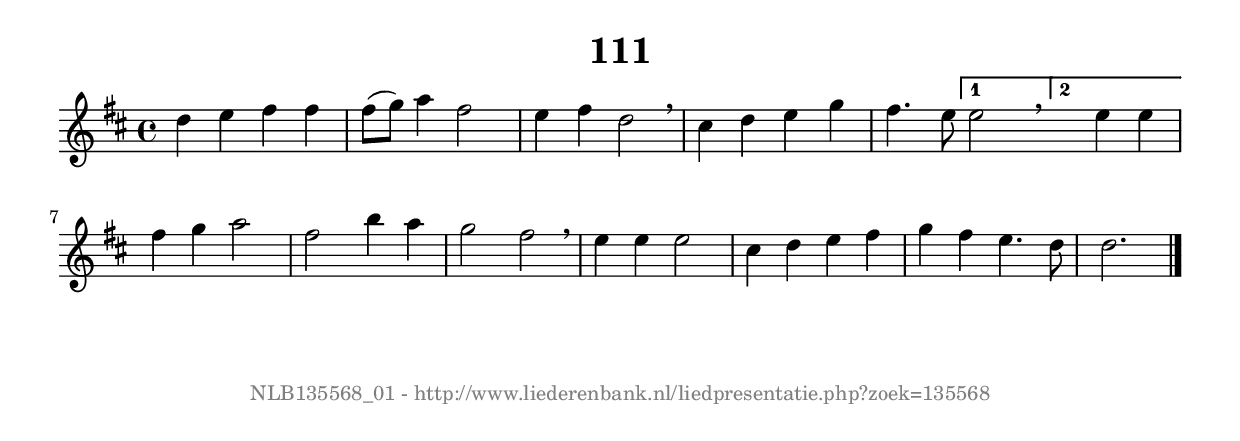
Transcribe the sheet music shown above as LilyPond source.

%
% produced by wce2krn 1.64 (7 June 2014)
%
\version"2.16"
#(append! paper-alist '(("long" . (cons (* 210 mm) (* 2000 mm)))))
#(set-default-paper-size "long")
sb = {\breathe}
mBreak = {\breathe }
bBreak = {\breathe }
x = {\once\override NoteHead #'style = #'cross }
gl=\glissando
itime={\override Staff.TimeSignature #'stencil = ##f }
ficta = {\once\set suggestAccidentals = ##t}
fine = {\once\override Score.RehearsalMark #'self-alignment-X = #1 \mark \markup {\italic{Fine}}}
dc = {\once\override Score.RehearsalMark #'self-alignment-X = #1 \mark \markup {\italic{D.C.}}}
dcf = {\once\override Score.RehearsalMark #'self-alignment-X = #1 \mark \markup {\italic{D.C. al Fine}}}
dcc = {\once\override Score.RehearsalMark #'self-alignment-X = #1 \mark \markup {\italic{D.C. al Coda}}}
ds = {\once\override Score.RehearsalMark #'self-alignment-X = #1 \mark \markup {\italic{D.S.}}}
dsf = {\once\override Score.RehearsalMark #'self-alignment-X = #1 \mark \markup {\italic{D.S. al Fine}}}
dsc = {\once\override Score.RehearsalMark #'self-alignment-X = #1 \mark \markup {\italic{D.S. al Coda}}}
pv = {\set Score.repeatCommands = #'((volta "1"))}
sv = {\set Score.repeatCommands = #'((volta "2"))}
tv = {\set Score.repeatCommands = #'((volta "3"))}
qv = {\set Score.repeatCommands = #'((volta "4"))}
xv = {\set Score.repeatCommands = #'((volta #f))}
\header{ tagline = ""
title = "111"
}
\score {{
\key d \major
\relative g'
{
\set melismaBusyProperties = #'()
\time 4/4
\tempo 4=120
\override Score.MetronomeMark #'transparent = ##t
\override Score.RehearsalMark #'break-visibility = #(vector #t #t #f)
d'4 e4 fis4 fis4 | fis8( g8) a4 fis2 | e4 fis4 d2 \sb | cis4 d4 e4 g4 | fis4. e8 \pv e2 \bar ":|:" \bBreak
\sv s2 e4 e4 \xv | fis4 g4 a2 | fis2 b4 a4 | g2 fis2 \sb | e4 e4 e2 | cis4 d4 e4 fis4 | g4 fis4 e4. d8 | d2. \bar "|."
 }}
 \midi { }
 \layout {
            indent = 0.0\cm
}
}
\markup { \vspace #0 } \markup { \with-color #grey \fill-line { \center-column { \smaller "NLB135568_01 - http://www.liederenbank.nl/liedpresentatie.php?zoek=135568" } } }
